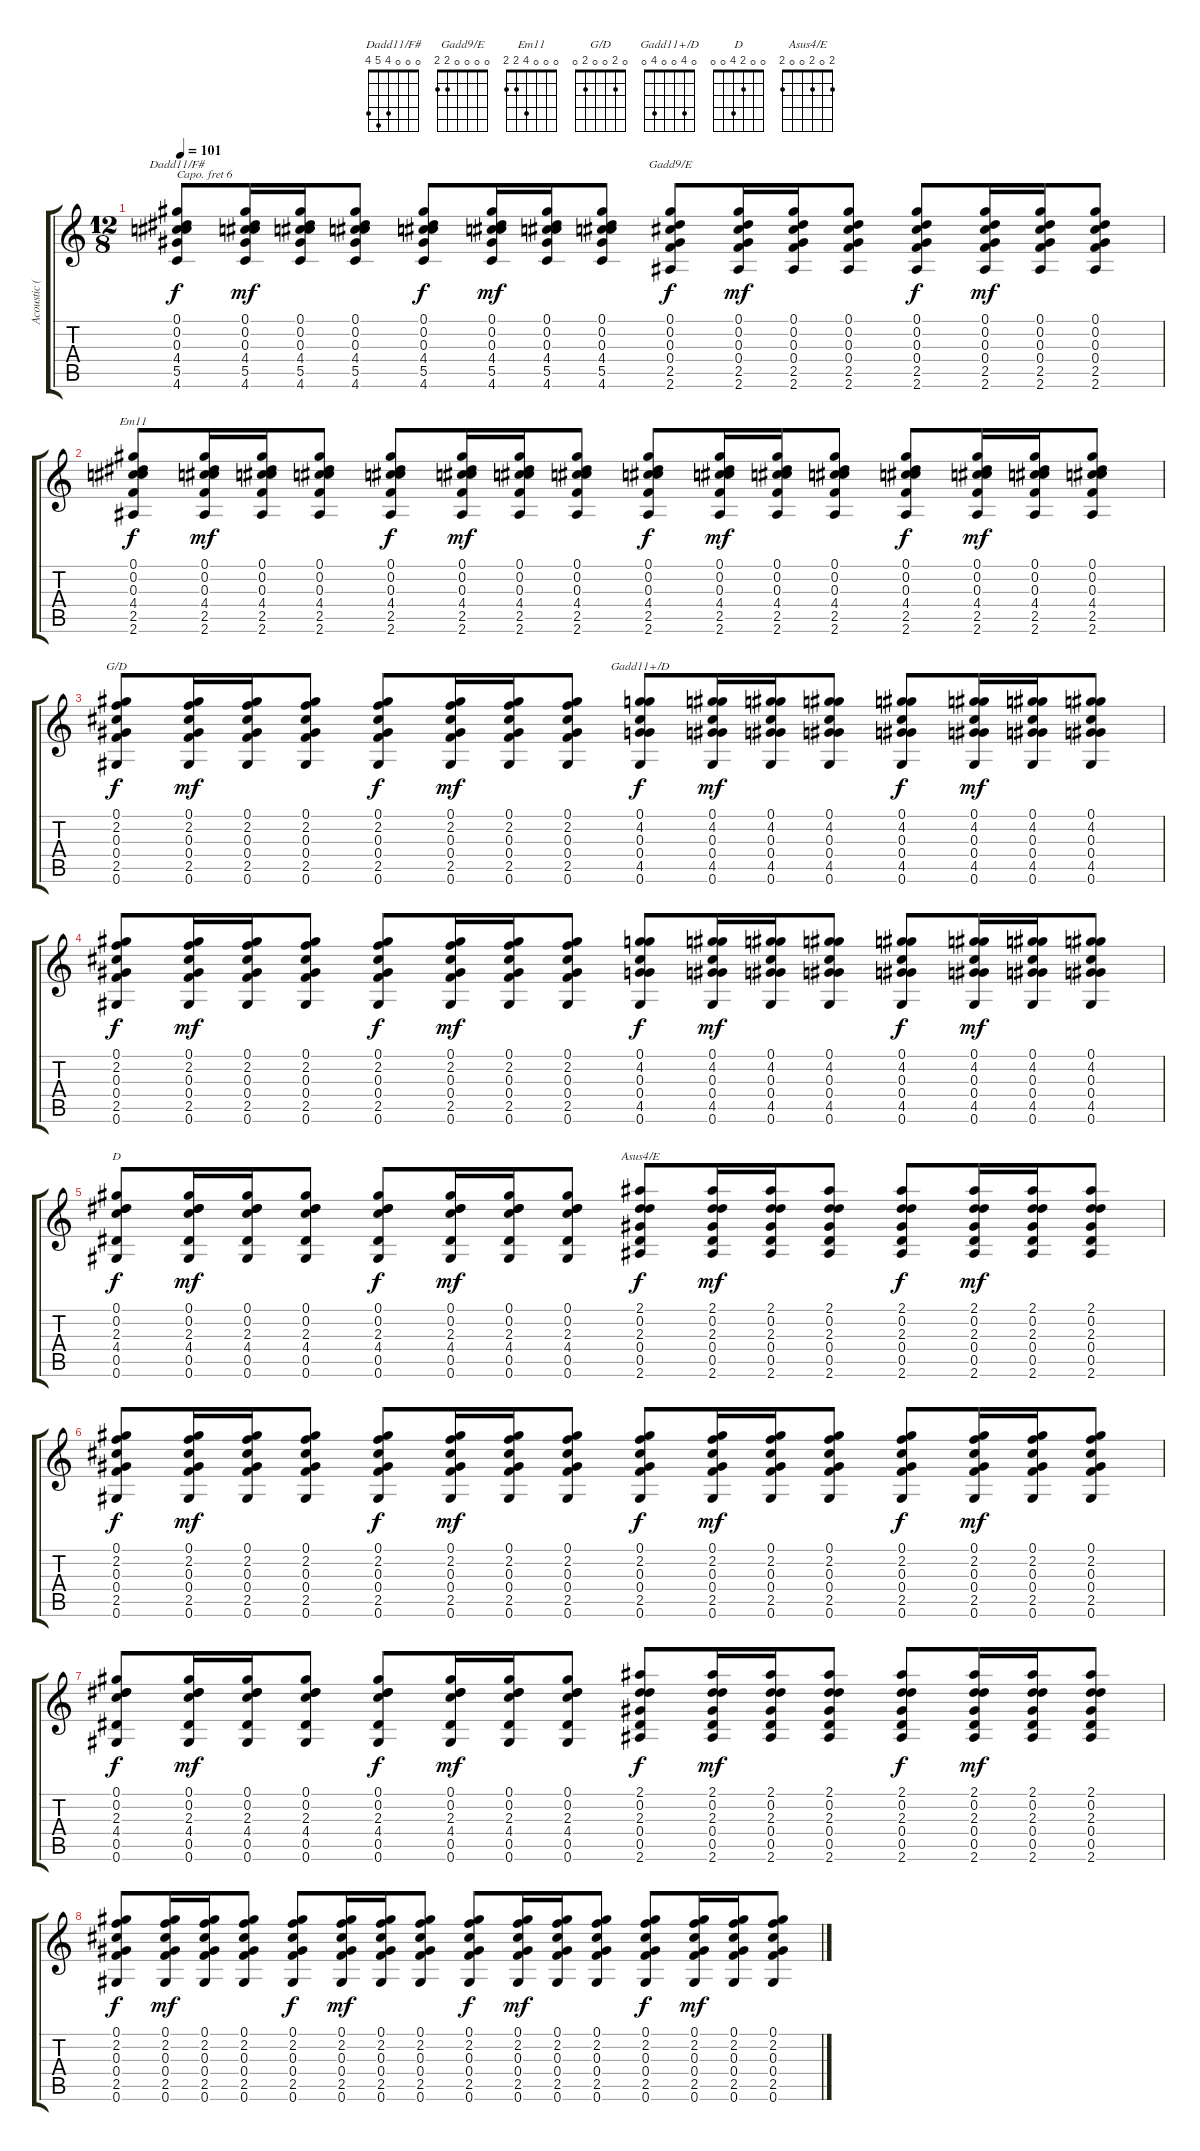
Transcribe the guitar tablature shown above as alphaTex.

\track ("Acoustic (DADGAD, capo 6)" "Acoustic (") {instrument acousticguitarsteel}
\staff {score tabs}
\capo 6
\tuning (D4 A3 G3 D3 A2 D2) {hide}
\chord ("Dadd11/F#" 0 0 0 4 5 4)
\chord ("Gadd9/E" 0 0 0 0 2 2)
\chord ("Em11" 0 0 0 4 2 2)
\chord ("G/D" 0 2 0 0 2 0)
\chord ("Gadd11+/D" 0 4 0 0 4 0)
\chord ("D" 0 0 2 4 0 0)
\chord ("Asus4/E" 2 0 2 0 0 2)
\ts (12 8)
\tempo 101
\clef g2
\ks c
(0.1 0.2 0.3 4.4 5.5 4.6).8{ch "Dadd11/F#" dy f} (0.1 0.2 0.3 4.4 5.5 4.6).16{dy mf} (0.1 0.2 0.3 4.4 5.5 4.6).16 (0.1 0.2 0.3 4.4 5.5 4.6).8 (0.1 0.2 0.3 4.4 5.5 4.6).8{dy f} (0.1 0.2 0.3 4.4 5.5 4.6).16{dy mf} (0.1 0.2 0.3 4.4 5.5 4.6).16 (0.1 0.2 0.3 4.4 5.5 4.6).8 (0.1 0.2 0.3 0.4 2.5 2.6).8{ch "Gadd9/E" dy f} (0.1 0.2 0.3 0.4 2.5 2.6).16{dy mf} (0.1 0.2 0.3 0.4 2.5 2.6).16 (0.1 0.2 0.3 0.4 2.5 2.6).8 (0.1 0.2 0.3 0.4 2.5 2.6).8{dy f} (0.1 0.2 0.3 0.4 2.5 2.6).16{dy mf} (0.1 0.2 0.3 0.4 2.5 2.6).16 (0.1 0.2 0.3 0.4 2.5 2.6).8 |
(0.1 0.2 0.3 4.4 2.5 2.6).8{ch "Em11" dy f} (0.1 0.2 0.3 4.4 2.5 2.6).16{dy mf} (0.1 0.2 0.3 4.4 2.5 2.6).16 (0.1 0.2 0.3 4.4 2.5 2.6).8 (0.1 0.2 0.3 4.4 2.5 2.6).8{dy f} (0.1 0.2 0.3 4.4 2.5 2.6).16{dy mf} (0.1 0.2 0.3 4.4 2.5 2.6).16 (0.1 0.2 0.3 4.4 2.5 2.6).8 (0.1 0.2 0.3 4.4 2.5 2.6).8{dy f} (0.1 0.2 0.3 4.4 2.5 2.6).16{dy mf} (0.1 0.2 0.3 4.4 2.5 2.6).16 (0.1 0.2 0.3 4.4 2.5 2.6).8 (0.1 0.2 0.3 4.4 2.5 2.6).8{dy f} (0.1 0.2 0.3 4.4 2.5 2.6).16{dy mf} (0.1 0.2 0.3 4.4 2.5 2.6).16 (0.1 0.2 0.3 4.4 2.5 2.6).8 |
(0.1 2.2 0.3 0.4 2.5 0.6).8{ch "G/D" dy f} (0.1 2.2 0.3 0.4 2.5 0.6).16{dy mf} (0.1 2.2 0.3 0.4 2.5 0.6).16 (0.1 2.2 0.3 0.4 2.5 0.6).8 (0.1 2.2 0.3 0.4 2.5 0.6).8{dy f} (0.1 2.2 0.3 0.4 2.5 0.6).16{dy mf} (0.1 2.2 0.3 0.4 2.5 0.6).16 (0.1 2.2 0.3 0.4 2.5 0.6).8 (0.1 4.2 0.3 0.4 4.5 0.6).8{ch "Gadd11+/D" dy f} (0.1 4.2 0.3 0.4 4.5 0.6).16{dy mf} (0.1 4.2 0.3 0.4 4.5 0.6).16 (0.1 4.2 0.3 0.4 4.5 0.6).8 (0.1 4.2 0.3 0.4 4.5 0.6).8{dy f} (0.1 4.2 0.3 0.4 4.5 0.6).16{dy mf} (0.1 4.2 0.3 0.4 4.5 0.6).16 (0.1 4.2 0.3 0.4 4.5 0.6).8 |
(0.1 2.2 0.3 0.4 2.5 0.6).8{dy f} (0.1 2.2 0.3 0.4 2.5 0.6).16{dy mf} (0.1 2.2 0.3 0.4 2.5 0.6).16 (0.1 2.2 0.3 0.4 2.5 0.6).8 (0.1 2.2 0.3 0.4 2.5 0.6).8{dy f} (0.1 2.2 0.3 0.4 2.5 0.6).16{dy mf} (0.1 2.2 0.3 0.4 2.5 0.6).16 (0.1 2.2 0.3 0.4 2.5 0.6).8 (0.1 4.2 0.3 0.4 4.5 0.6).8{dy f} (0.1 4.2 0.3 0.4 4.5 0.6).16{dy mf} (0.1 4.2 0.3 0.4 4.5 0.6).16 (0.1 4.2 0.3 0.4 4.5 0.6).8 (0.1 4.2 0.3 0.4 4.5 0.6).8{dy f} (0.1 4.2 0.3 0.4 4.5 0.6).16{dy mf} (0.1 4.2 0.3 0.4 4.5 0.6).16 (0.1 4.2 0.3 0.4 4.5 0.6).8 |
(0.1 0.2 2.3 4.4 0.5 0.6).8{ch "D" dy f} (0.1 0.2 2.3 4.4 0.5 0.6).16{dy mf} (0.1 0.2 2.3 4.4 0.5 0.6).16 (0.1 0.2 2.3 4.4 0.5 0.6).8 (0.1 0.2 2.3 4.4 0.5 0.6).8{dy f} (0.1 0.2 2.3 4.4 0.5 0.6).16{dy mf} (0.1 0.2 2.3 4.4 0.5 0.6).16 (0.1 0.2 2.3 4.4 0.5 0.6).8 (2.1 0.2 2.3 0.4 0.5 2.6).8{ch "Asus4/E" dy f} (2.1 0.2 2.3 0.4 0.5 2.6).16{dy mf} (2.1 0.2 2.3 0.4 0.5 2.6).16 (2.1 0.2 2.3 0.4 0.5 2.6).8 (2.1 0.2 2.3 0.4 0.5 2.6).8{dy f} (2.1 0.2 2.3 0.4 0.5 2.6).16{dy mf} (2.1 0.2 2.3 0.4 0.5 2.6).16 (2.1 0.2 2.3 0.4 0.5 2.6).8 |
(0.1 2.2 0.3 0.4 2.5 0.6).8{dy f} (0.1 2.2 0.3 0.4 2.5 0.6).16{dy mf} (0.1 2.2 0.3 0.4 2.5 0.6).16 (0.1 2.2 0.3 0.4 2.5 0.6).8 (0.1 2.2 0.3 0.4 2.5 0.6).8{dy f} (0.1 2.2 0.3 0.4 2.5 0.6).16{dy mf} (0.1 2.2 0.3 0.4 2.5 0.6).16 (0.1 2.2 0.3 0.4 2.5 0.6).8 (0.1 2.2 0.3 0.4 2.5 0.6).8{dy f} (0.1 2.2 0.3 0.4 2.5 0.6).16{dy mf} (0.1 2.2 0.3 0.4 2.5 0.6).16 (0.1 2.2 0.3 0.4 2.5 0.6).8 (0.1 2.2 0.3 0.4 2.5 0.6).8{dy f} (0.1 2.2 0.3 0.4 2.5 0.6).16{dy mf} (0.1 2.2 0.3 0.4 2.5 0.6).16 (0.1 2.2 0.3 0.4 2.5 0.6).8 |
(0.1 0.2 2.3 4.4 0.5 0.6).8{dy f} (0.1 0.2 2.3 4.4 0.5 0.6).16{dy mf} (0.1 0.2 2.3 4.4 0.5 0.6).16 (0.1 0.2 2.3 4.4 0.5 0.6).8 (0.1 0.2 2.3 4.4 0.5 0.6).8{dy f} (0.1 0.2 2.3 4.4 0.5 0.6).16{dy mf} (0.1 0.2 2.3 4.4 0.5 0.6).16 (0.1 0.2 2.3 4.4 0.5 0.6).8 (2.1 0.2 2.3 0.4 0.5 2.6).8{dy f} (2.1 0.2 2.3 0.4 0.5 2.6).16{dy mf} (2.1 0.2 2.3 0.4 0.5 2.6).16 (2.1 0.2 2.3 0.4 0.5 2.6).8 (2.1 0.2 2.3 0.4 0.5 2.6).8{dy f} (2.1 0.2 2.3 0.4 0.5 2.6).16{dy mf} (2.1 0.2 2.3 0.4 0.5 2.6).16 (2.1 0.2 2.3 0.4 0.5 2.6).8 |
(0.1 2.2 0.3 0.4 2.5 0.6).8{dy f} (0.1 2.2 0.3 0.4 2.5 0.6).16{dy mf} (0.1 2.2 0.3 0.4 2.5 0.6).16 (0.1 2.2 0.3 0.4 2.5 0.6).8 (0.1 2.2 0.3 0.4 2.5 0.6).8{dy f} (0.1 2.2 0.3 0.4 2.5 0.6).16{dy mf} (0.1 2.2 0.3 0.4 2.5 0.6).16 (0.1 2.2 0.3 0.4 2.5 0.6).8 (0.1 2.2 0.3 0.4 2.5 0.6).8{dy f} (0.1 2.2 0.3 0.4 2.5 0.6).16{dy mf} (0.1 2.2 0.3 0.4 2.5 0.6).16 (0.1 2.2 0.3 0.4 2.5 0.6).8 (0.1 2.2 0.3 0.4 2.5 0.6).8{dy f} (0.1 2.2 0.3 0.4 2.5 0.6).16{dy mf} (0.1 2.2 0.3 0.4 2.5 0.6).16 (0.1 2.2 0.3 0.4 2.5 0.6).8
